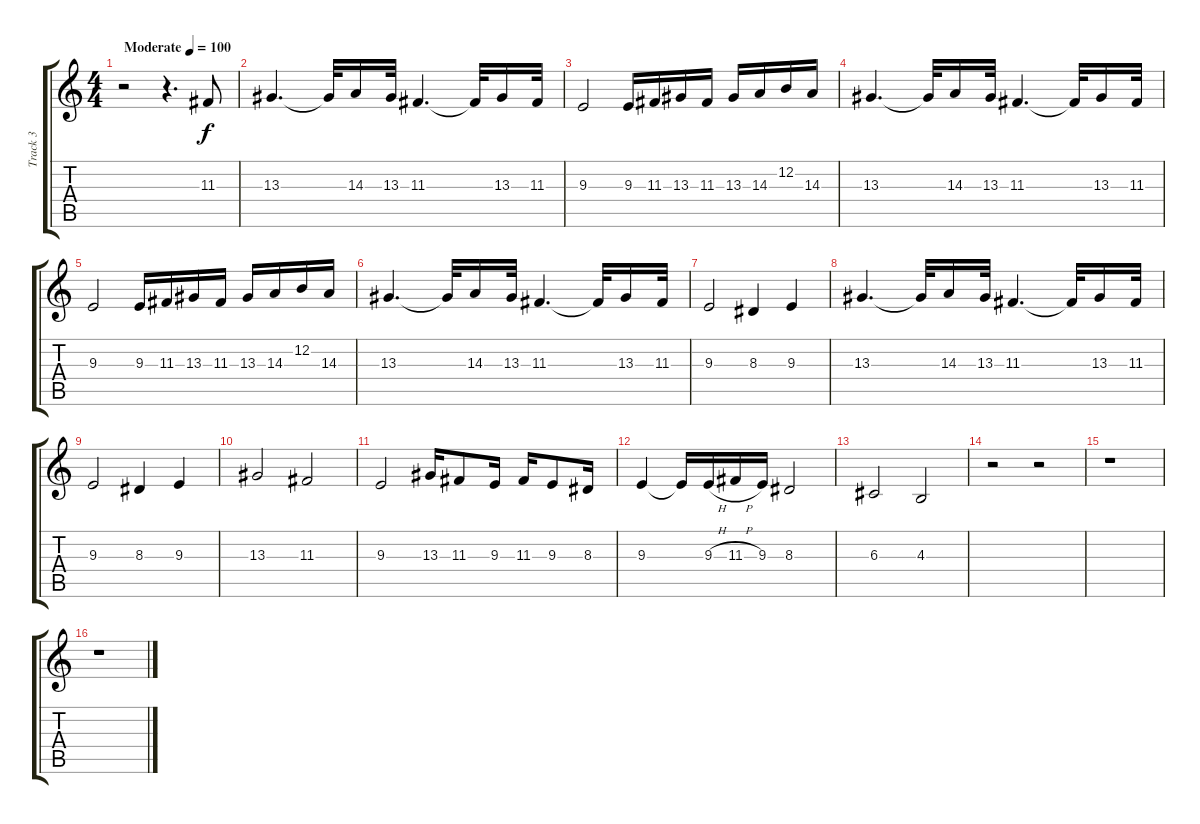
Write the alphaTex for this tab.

\track ("Track 3" "Track 3") {instrument violin}
\staff {score tabs}
\tuning (E4 B3 G3 D3 A2 E2) {hide}
\ts (4 4)
\tempo (100 "Moderate")
\clef g2
\ks c
r.2{dy f instrument violin} r.4{d} 11.3.8 |
13.3.4{d} 13.3{t}.32 14.3.16 13.3.32 11.3.4{d} 11.3{t}.32 13.3.16 11.3.32 |
9.3.2 9.3.16 11.3.16 13.3.16 11.3.16 13.3.16 14.3.16 12.2.16 14.3.16 |
13.3.4{d} 13.3{t}.32 14.3.16 13.3.32 11.3.4{d} 11.3{t}.32 13.3.16 11.3.32 |
9.3.2 9.3.16 11.3.16 13.3.16 11.3.16 13.3.16 14.3.16 12.2.16 14.3.16 |
13.3.4{d} 13.3{t}.32 14.3.16 13.3.32 11.3.4{d} 11.3{t}.32 13.3.16 11.3.32 |
9.3.2 8.3.4 9.3.4 |
13.3.4{d} 13.3{t}.32 14.3.16 13.3.32 11.3.4{d} 11.3{t}.32 13.3.16 11.3.32 |
9.3.2 8.3.4 9.3.4 |
13.3.2 11.3.2 |
9.3.2 13.3.16 11.3.8 9.3.16 11.3.16 9.3.8 8.3.16 |
9.3.4 9.3{t}.16 9.3{h}.16 11.3{h}.16 9.3.16 8.3.2 |
6.3.2 4.3.2 |
r.2 r.2 |
r.1 |
r.1
